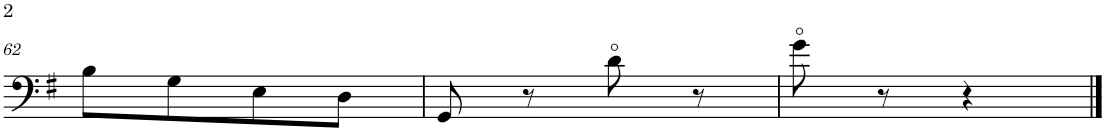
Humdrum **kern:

**kern
*part1
*staff1
*I"Contrabass
*I'Cb.
!!LO:PB:g=z
*clefF4
*Trd7c12
*k[f#]
*M2/4
=62
8B\L
8G\
8E\
8D\J
=63
8GG/
8r
8d\
8r
=64
8g\
8r
4r
==
*-
